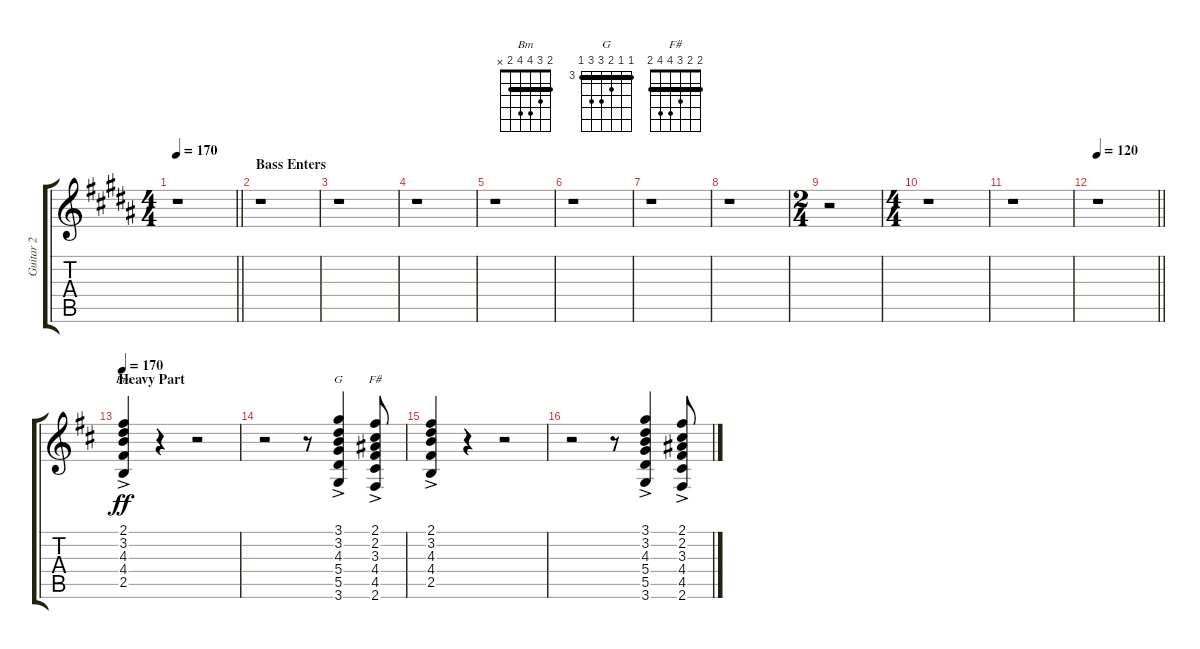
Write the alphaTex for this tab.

\track ("Guitar 2" "Guitar 2") {instrument overdrivenguitar}
\staff {score tabs}
\tuning (E4 B3 G3 D3 A2 E2) {hide}
\chord ("Bm" 2 3 4 4 2 x) {barre 2}
\chord ("G" 3 3 4 5 5 3) {firstfret 3 barre 3}
\chord ("F#" 2 2 3 4 4 2) {barre 2}
\ts (4 4)
\tempo 170
\clef g2
\barLineRight lightlight
\ks b
r.1{dy ff} |
\section ("" "Bass Enters")
r.1 |
r.1 |
r.1 |
r.1 |
r.1 |
r.1 |
r.1 |
\ts (2 4)
r.2 |
\ts (4 4)
r.1 |
r.1 |
\tempo 120
\barLineRight lightlight
r.1 |
\section ("" "Heavy Part")
\tempo 170
\ks d
(2.1 3.2 4.3 4.4 2.5{ac}).4{ch "Bm"} r.4 r.2 |
r.2 r.8 (3.1 3.2 4.3 5.4 5.5 3.6{ac}).4{ch "G"} (2.1 2.2 3.3 4.4 4.5 2.6{ac}).8{ch "F#"} |
(2.1 3.2 4.3 4.4 2.5{ac}).4 r.4 r.2 |
r.2 r.8 (3.1 3.2 4.3 5.4 5.5 3.6{ac}).4 (2.1 2.2 3.3 4.4 4.5 2.6{ac}).8
